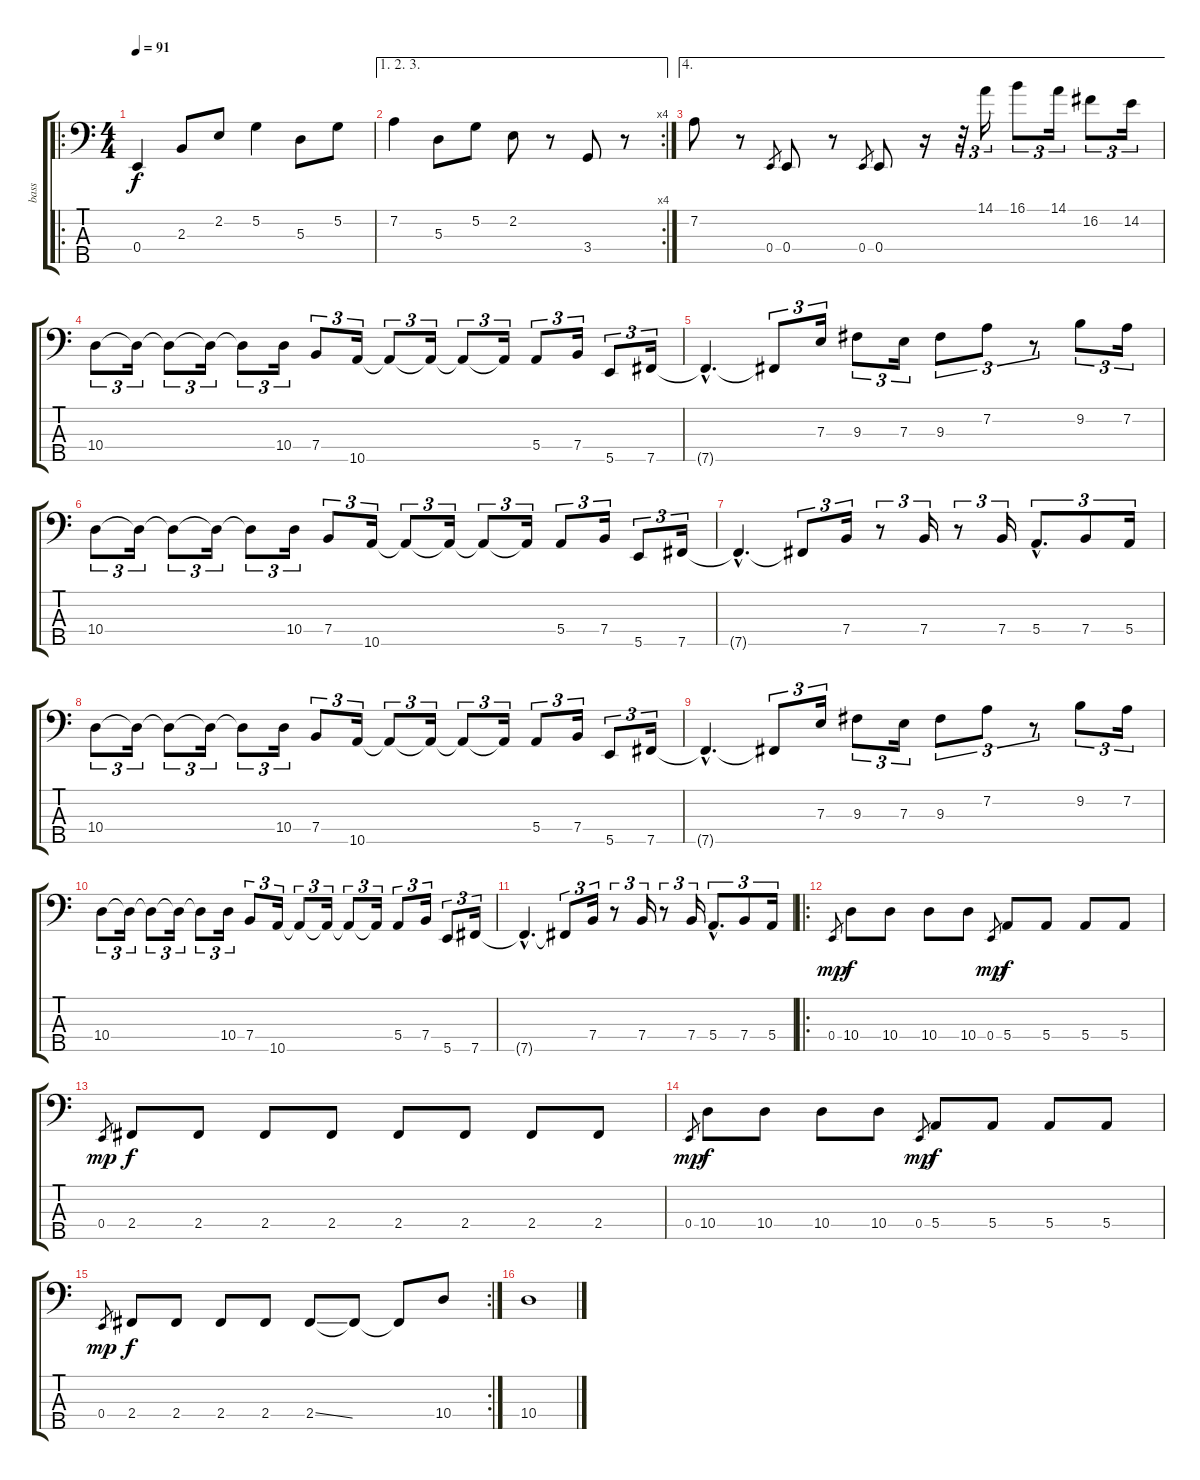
\track ("bass" "bass") {instrument electricbassfinger}
\staff {score tabs}
\tuning (G2 D2 A1 E1 B0) {hide}
\ro
\ts (4 4)
\tempo 91
\clef f4
\ks c
0.4.4{dy f} 2.3.8 2.2.8 5.2.4 5.3.8 5.2.8 |
\ae (1 2 3)
\rc 4
7.2.4 5.3.8 5.2.8 2.2.8 r.8 3.4.8 r.8 |
\ae 4
7.2.8 r.8 0.4.8{gr} 0.4.8 r.8 0.4.8{gr} 0.4.8 r.16 r.32{tu (3 2)} 14.1.16{tu (3 2)} 16.1.8{tu (3 2)} 14.1.16{tu (3 2)} 16.2.8{tu (3 2)} 14.2.16{tu (3 2)} |
10.4.8{tu (3 2)} 10.4{t}.16{tu (3 2)} 10.4{t}.8{tu (3 2)} 10.4{t}.16{tu (3 2)} 10.4{t}.8{tu (3 2)} 10.4.16{tu (3 2)} 7.4.8{tu (3 2)} 10.5.16{tu (3 2)} 10.5{t}.8{tu (3 2)} 10.5{t}.16{tu (3 2)} 10.5{t}.8{tu (3 2)} 10.5{t}.16{tu (3 2)} 5.4.8{tu (3 2)} 7.4.16{tu (3 2)} 5.5.8{tu (3 2)} 7.5.16{tu (3 2)} |
7.5{hac t}.4{d} 7.5{t}.8{tu (3 2)} 7.3.16{tu (3 2)} 9.3.8{tu (3 2)} 7.3.16{tu (3 2)} 9.3.8{tu (3 2)} 7.2.8{tu (3 2)} r.8{tu (3 2)} 9.2.8{tu (3 2)} 7.2.16{tu (3 2)} |
10.4.8{tu (3 2)} 10.4{t}.16{tu (3 2)} 10.4{t}.8{tu (3 2)} 10.4{t}.16{tu (3 2)} 10.4{t}.8{tu (3 2)} 10.4.16{tu (3 2)} 7.4.8{tu (3 2)} 10.5.16{tu (3 2)} 10.5{t}.8{tu (3 2)} 10.5{t}.16{tu (3 2)} 10.5{t}.8{tu (3 2)} 10.5{t}.16{tu (3 2)} 5.4.8{tu (3 2)} 7.4.16{tu (3 2)} 5.5.8{tu (3 2)} 7.5.16{tu (3 2)} |
7.5{hac t}.4{d} 7.5{t}.8{tu (3 2)} 7.4.16{tu (3 2)} r.8{tu (3 2)} 7.4.16{tu (3 2)} r.8{tu (3 2)} 7.4.16{tu (3 2)} 5.4{hac}.8{d tu (3 2)} 7.4.8{tu (3 2)} 5.4.16{tu (3 2)} |
10.4.8{tu (3 2)} 10.4{t}.16{tu (3 2)} 10.4{t}.8{tu (3 2)} 10.4{t}.16{tu (3 2)} 10.4{t}.8{tu (3 2)} 10.4.16{tu (3 2)} 7.4.8{tu (3 2)} 10.5.16{tu (3 2)} 10.5{t}.8{tu (3 2)} 10.5{t}.16{tu (3 2)} 10.5{t}.8{tu (3 2)} 10.5{t}.16{tu (3 2)} 5.4.8{tu (3 2)} 7.4.16{tu (3 2)} 5.5.8{tu (3 2)} 7.5.16{tu (3 2)} |
7.5{hac t}.4{d} 7.5{t}.8{tu (3 2)} 7.3.16{tu (3 2)} 9.3.8{tu (3 2)} 7.3.16{tu (3 2)} 9.3.8{tu (3 2)} 7.2.8{tu (3 2)} r.8{tu (3 2)} 9.2.8{tu (3 2)} 7.2.16{tu (3 2)} |
10.4.8{tu (3 2)} 10.4{t}.16{tu (3 2)} 10.4{t}.8{tu (3 2)} 10.4{t}.16{tu (3 2)} 10.4{t}.8{tu (3 2)} 10.4.16{tu (3 2)} 7.4.8{tu (3 2)} 10.5.16{tu (3 2)} 10.5{t}.8{tu (3 2)} 10.5{t}.16{tu (3 2)} 10.5{t}.8{tu (3 2)} 10.5{t}.16{tu (3 2)} 5.4.8{tu (3 2)} 7.4.16{tu (3 2)} 5.5.8{tu (3 2)} 7.5.16{tu (3 2)} |
7.5{hac t}.4{d} 7.5{t}.8{tu (3 2)} 7.4.16{tu (3 2)} r.8{tu (3 2)} 7.4.16{tu (3 2)} r.8{tu (3 2)} 7.4.16{tu (3 2)} 5.4{hac}.8{d tu (3 2)} 7.4.8{tu (3 2)} 5.4.16{tu (3 2)} |
\ro
0.4.8{gr dy mp} 10.4.8{dy f} 10.4.8 10.4.8 10.4.8 0.4.8{gr dy mp} 5.4.8{dy f} 5.4.8 5.4.8 5.4.8 |
0.4.8{gr dy mp} 2.4.8{dy f} 2.4.8 2.4.8 2.4.8 2.4.8 2.4.8 2.4.8 2.4.8 |
0.4.8{gr dy mp} 10.4.8{dy f} 10.4.8 10.4.8 10.4.8 0.4.8{gr dy mp} 5.4.8{dy f} 5.4.8 5.4.8 5.4.8 |
\rc 2
0.4.8{gr dy mp} 2.4.8{dy f} 2.4.8 2.4.8 2.4.8 2.4{ss}.8 2.4{t}.8 2.4{t}.8 10.4.8 |
10.4.1
